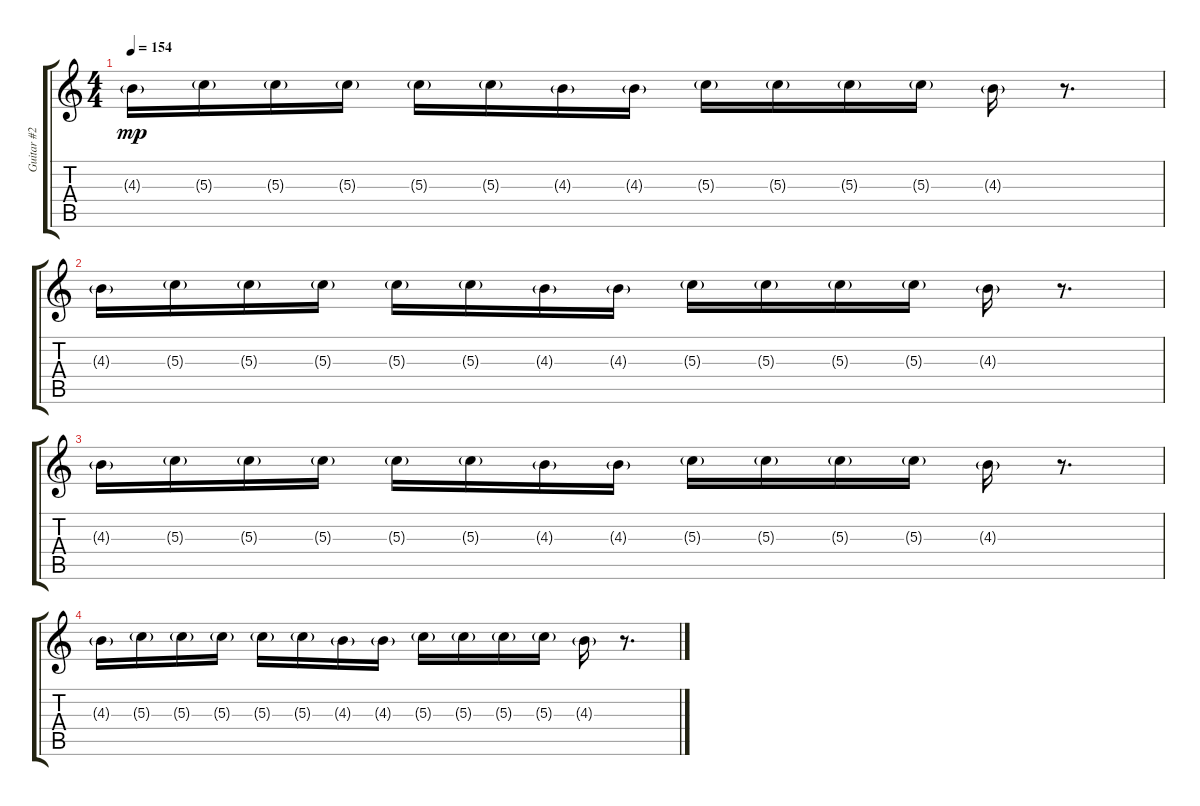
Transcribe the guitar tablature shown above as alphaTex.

\track ("Guitar #2 (delay #4)" "Guitar #2 ") {instrument distortionguitar}
\staff {score tabs}
\tuning (E4 B3 G3 D3 A2 E2) {hide}
\ts (4 4)
\tempo 154
\clef g2
\ks c
4.3{g}.16{dy mp} 5.3{g}.16 5.3{g}.16 5.3{g}.16 5.3{g}.16 5.3{g}.16 4.3{g}.16 4.3{g}.16 5.3{g}.16 5.3{g}.16 5.3{g}.16 5.3{g}.16 4.3{g}.16 r.8{d} |
4.3{g}.16 5.3{g}.16 5.3{g}.16 5.3{g}.16 5.3{g}.16 5.3{g}.16 4.3{g}.16 4.3{g}.16 5.3{g}.16 5.3{g}.16 5.3{g}.16 5.3{g}.16 4.3{g}.16 r.8{d} |
4.3{g}.16 5.3{g}.16 5.3{g}.16 5.3{g}.16 5.3{g}.16 5.3{g}.16 4.3{g}.16 4.3{g}.16 5.3{g}.16 5.3{g}.16 5.3{g}.16 5.3{g}.16 4.3{g}.16 r.8{d} |
4.3{g}.16 5.3{g}.16 5.3{g}.16 5.3{g}.16 5.3{g}.16 5.3{g}.16 4.3{g}.16 4.3{g}.16 5.3{g}.16 5.3{g}.16 5.3{g}.16 5.3{g}.16 4.3{g}.16 r.8{d}
